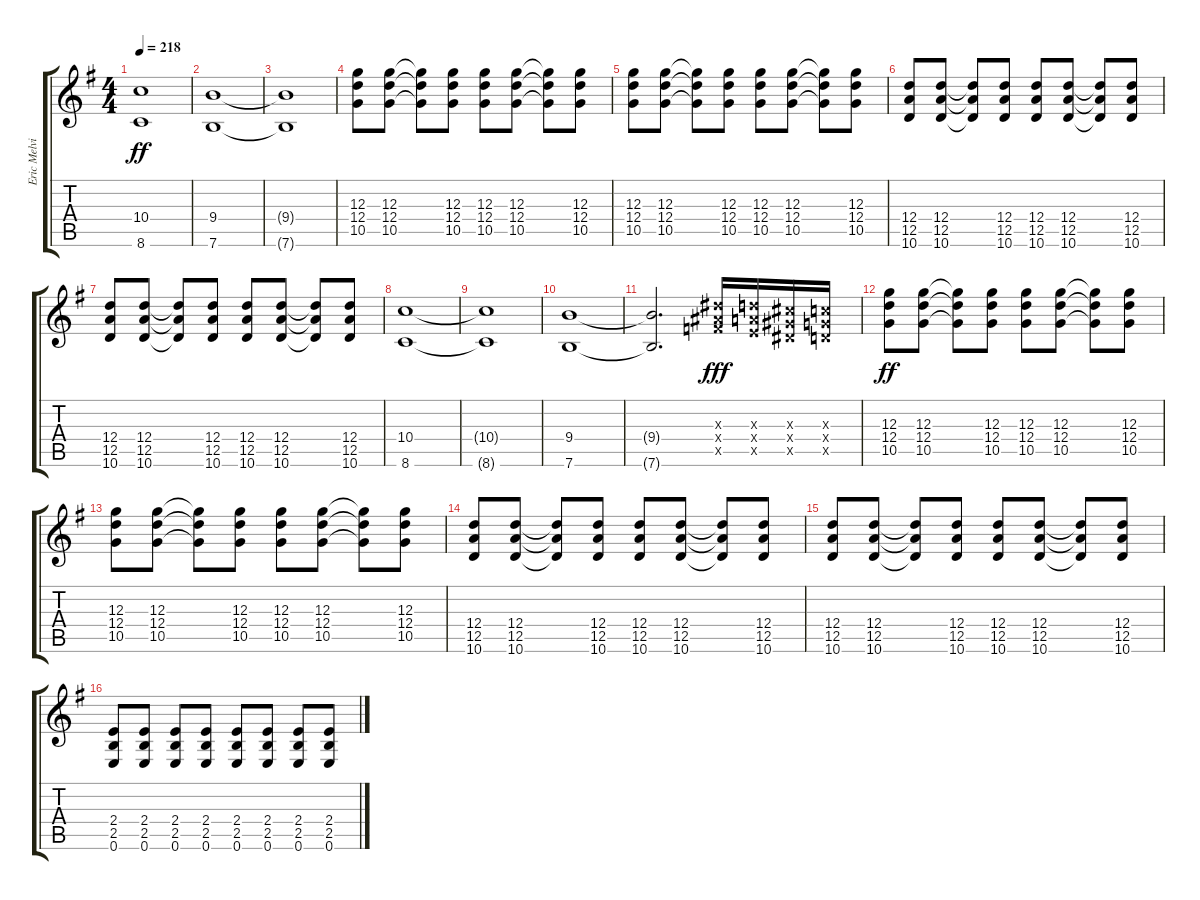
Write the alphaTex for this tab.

\track ("Eric Melvin" "Eric Melvi") {instrument overdrivenguitar}
\staff {score tabs}
\tuning (E4 B3 G3 D3 A2 E2) {hide}
\ts (4 4)
\tempo 218
\clef g2
\ks eminor
(10.4{t} 8.6{t}).1{dy ff} |
(9.4 7.6).1 |
(9.4{t} 7.6{t}).1 |
(12.3 12.4 10.5).8 (12.3 12.4 10.5).8 (12.3{t} 12.4{t} 10.5{t}).8 (12.3 12.4 10.5).8 (12.3 12.4 10.5).8 (12.3 12.4 10.5).8 (12.3{t} 12.4{t} 10.5{t}).8 (12.3 12.4 10.5).8 |
(12.3 12.4 10.5).8 (12.3 12.4 10.5).8 (12.3{t} 12.4{t} 10.5{t}).8 (12.3 12.4 10.5).8 (12.3 12.4 10.5).8 (12.3 12.4 10.5).8 (12.3{t} 12.4{t} 10.5{t}).8 (12.3 12.4 10.5).8 |
(12.4 12.5 10.6).8 (12.4 12.5 10.6).8 (12.4{t} 12.5{t} 10.6{t}).8 (12.4 12.5 10.6).8 (12.4 12.5 10.6).8 (12.4 12.5 10.6).8 (12.4{t} 12.5{t} 10.6{t}).8 (12.4 12.5 10.6).8 |
(12.4 12.5 10.6).8 (12.4 12.5 10.6).8 (12.4{t} 12.5{t} 10.6{t}).8 (12.4 12.5 10.6).8 (12.4 12.5 10.6).8 (12.4 12.5 10.6).8 (12.4{t} 12.5{t} 10.6{t}).8 (12.4 12.5 10.6).8 |
(10.4 8.6).1 |
(10.4{t} 8.6{t}).1 |
(9.4 7.6).1 |
(9.4{t} 7.6{t}).2{d} (8.3{x} 8.4{x} 8.5{x}).16{dy fff} (7.3{x} 7.4{x} 7.5{x}).16 (6.3{x} 6.4{x} 6.5{x}).16 (5.3{x} 5.4{x} 5.5{x}).16 |
(12.3 12.4 10.5).8{dy ff} (12.3 12.4 10.5).8 (12.3{t} 12.4{t} 10.5{t}).8 (12.3 12.4 10.5).8 (12.3 12.4 10.5).8 (12.3 12.4 10.5).8 (12.3{t} 12.4{t} 10.5{t}).8 (12.3 12.4 10.5).8 |
(12.3 12.4 10.5).8 (12.3 12.4 10.5).8 (12.3{t} 12.4{t} 10.5{t}).8 (12.3 12.4 10.5).8 (12.3 12.4 10.5).8 (12.3 12.4 10.5).8 (12.3{t} 12.4{t} 10.5{t}).8 (12.3 12.4 10.5).8 |
(12.4 12.5 10.6).8 (12.4 12.5 10.6).8 (12.4{t} 12.5{t} 10.6{t}).8 (12.4 12.5 10.6).8 (12.4 12.5 10.6).8 (12.4 12.5 10.6).8 (12.4{t} 12.5{t} 10.6{t}).8 (12.4 12.5 10.6).8 |
(12.4 12.5 10.6).8 (12.4 12.5 10.6).8 (12.4{t} 12.5{t} 10.6{t}).8 (12.4 12.5 10.6).8 (12.4 12.5 10.6).8 (12.4 12.5 10.6).8 (12.4{t} 12.5{t} 10.6{t}).8 (12.4 12.5 10.6).8 |
(2.4 2.5 0.6).8 (2.4 2.5 0.6).8 (2.4 2.5 0.6).8 (2.4 2.5 0.6).8 (2.4 2.5 0.6).8 (2.4 2.5 0.6).8 (2.4 2.5 0.6).8 (2.4 2.5 0.6).8
